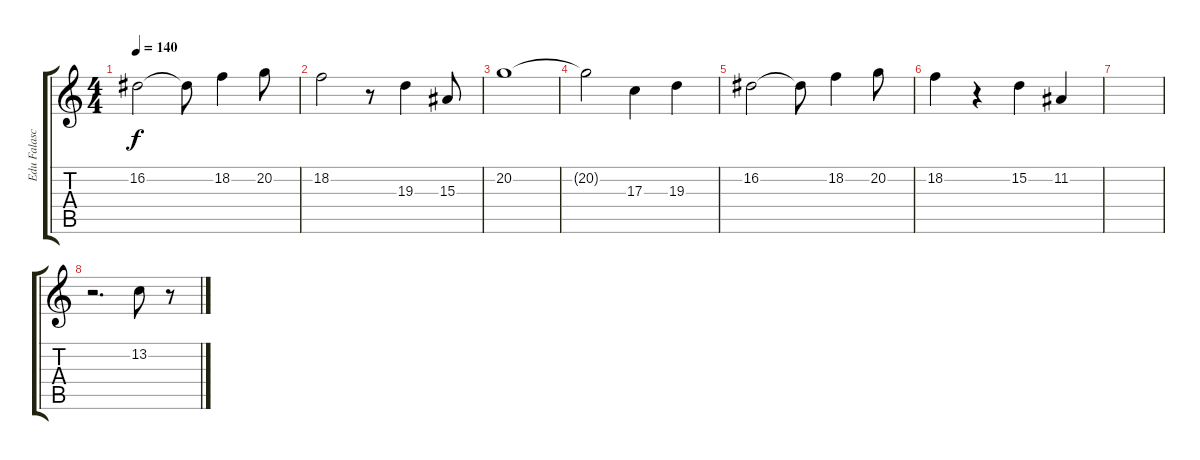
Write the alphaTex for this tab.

\track ("Edu Falaschi" "Edu Falasc") {instrument violin}
\staff {score tabs}
\tuning (E4 B3 G3 D3 A2 E2) {hide}
\ts (4 4)
\tempo 140
\clef g2
\ks c
16.2.2{dy f} 16.2{t}.8 18.2.4 20.2.8 |
18.2.2 r.8 19.3.4 15.3.8 |
20.2.1 |
20.2{t}.2 17.3.4 19.3.4 |
16.2.2 16.2{t}.8 18.2.4 20.2.8 |
18.2.4 r.4 15.2.4 11.2.4 |
|
r.2{d} 13.2.8 r.8
